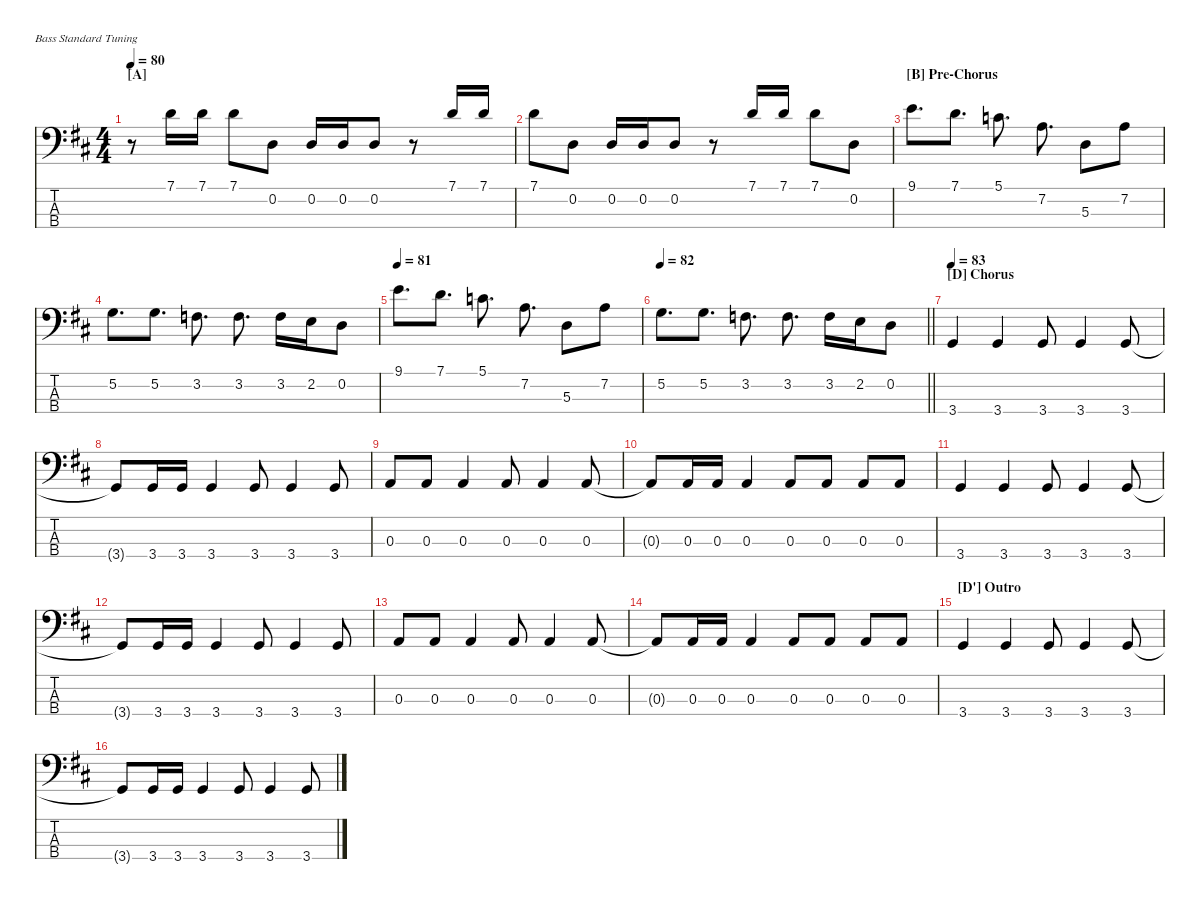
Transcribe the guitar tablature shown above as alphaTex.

\defaultSystemsLayout 4
\hideDynamics
\bracketExtendMode nobrackets
\singleTrackTrackNamePolicy hidden
\multiTrackTrackNamePolicy hidden
\otherSystemsTrackNameOrientation horizontal
\track ("Bass " "E-Bass") {defaultSystemsLayout 8 instrument electricbassfinger}
\staff {score tabs}
\tuning (G2 D2 A1 E1)
\ts (4 4)
\section ("A" "")
\tempo 80
\clef f4
\ks d
r.8{dy f beam Down} 7.1{acc forcenatural}.16{beam Down} 7.1{acc forcenatural}.16{beam Down} 7.1{acc forcenatural}.8{beam Down} 0.2{acc forcenatural}.8{beam Down} 0.2{acc forcenatural}.16{beam Up} 0.2{acc forcenatural}.16{beam Up} 0.2{acc forcenatural}.8{beam Up} r.8{beam Up} 7.1{acc forcenatural}.16{beam Down} 7.1{acc forcenatural}.16{beam Down} |
7.1{acc forcenatural}.8{beam Down} 0.2{acc forcenatural}.8{beam Down} 0.2{acc forcenatural}.16{beam Up} 0.2{acc forcenatural}.16{beam Up} 0.2{acc forcenatural}.8{beam Up} r.8{beam Up} 7.1{acc forcenatural}.16{beam Down} 7.1{acc forcenatural}.16{beam Down} 7.1{acc forcenatural}.8{beam Down} 0.2{acc forcenatural}.8{beam Down} |
\section ("B" "Pre-Chorus")
9.1{acc forcenatural}.8{d beam Down} 7.1{acc forcenatural}.8{d beam Down} 5.1{acc forcenatural}.8{d beam Down} 7.2{acc forcenatural}.8{d beam Down} 5.3{acc forcenatural}.8{beam Down} 7.2{acc forcenatural}.8{beam Down} |
5.2{acc forcenatural}.8{d beam Down} 5.2{acc forcenatural}.8{d beam Down} 3.2{acc forcenatural}.8{d beam Down} 3.2{acc forcenatural}.8{d beam Down} 3.2{acc forcenatural}.16{beam Down} 2.2{acc forcenatural}.16{beam Down} 0.2{acc forcenatural}.8{beam Down} |
\tempo 81
9.1{acc forcenatural}.8{d beam Down} 7.1{acc forcenatural}.8{d beam Down} 5.1{acc forcenatural}.8{d beam Down} 7.2{acc forcenatural}.8{d beam Down} 5.3{acc forcenatural}.8{beam Down} 7.2{acc forcenatural}.8{beam Down} |
\tempo 82
\barLineRight lightlight
5.2{acc forcenatural}.8{d beam Down} 5.2{acc forcenatural}.8{d beam Down} 3.2{acc forcenatural}.8{d beam Down} 3.2{acc forcenatural}.8{d beam Down} 3.2{acc forcenatural}.16{beam Down} 2.2{acc forcenatural}.16{beam Down} 0.2{acc forcenatural}.8{beam Down} |
\section ("D" "Chorus")
\tempo 83
3.4{acc forcenatural}.4{beam Up} 3.4{acc forcenatural}.4{beam Up} 3.4{acc forcenatural}.8{beam Up} 3.4{acc forcenatural}.4{beam Up} 3.4{acc forcenatural}.8{beam Up} |
3.4{t acc forcenatural}.8{beam Up} 3.4{acc forcenatural}.16{beam Up} 3.4{acc forcenatural}.16{beam Up} 3.4{acc forcenatural}.4{beam Up} 3.4{acc forcenatural}.8{beam Up} 3.4{acc forcenatural}.4{beam Up} 3.4{acc forcenatural}.8{beam Up} |
0.3{acc forcenatural}.8{beam Up} 0.3{acc forcenatural}.8{beam Up} 0.3{acc forcenatural}.4{beam Up} 0.3{acc forcenatural}.8{beam Up} 0.3{acc forcenatural}.4{beam Up} 0.3{acc forcenatural}.8{beam Up} |
0.3{t acc forcenatural}.8{beam Up} 0.3{acc forcenatural}.16{beam Up} 0.3{acc forcenatural}.16{beam Up} 0.3{acc forcenatural}.4{beam Up} 0.3{acc forcenatural}.8{beam Up} 0.3{acc forcenatural}.8{beam Up} 0.3{acc forcenatural}.8{beam Up} 0.3{acc forcenatural}.8{beam Up} |
3.4{acc forcenatural}.4{beam Up} 3.4{acc forcenatural}.4{beam Up} 3.4{acc forcenatural}.8{beam Up} 3.4{acc forcenatural}.4{beam Up} 3.4{acc forcenatural}.8{beam Up} |
3.4{t acc forcenatural}.8{beam Up} 3.4{acc forcenatural}.16{beam Up} 3.4{acc forcenatural}.16{beam Up} 3.4{acc forcenatural}.4{beam Up} 3.4{acc forcenatural}.8{beam Up} 3.4{acc forcenatural}.4{beam Up} 3.4{acc forcenatural}.8{beam Up} |
0.3{acc forcenatural}.8{beam Up} 0.3{acc forcenatural}.8{beam Up} 0.3{acc forcenatural}.4{beam Up} 0.3{acc forcenatural}.8{beam Up} 0.3{acc forcenatural}.4{beam Up} 0.3{acc forcenatural}.8{beam Up} |
0.3{t acc forcenatural}.8{beam Up} 0.3{acc forcenatural}.16{beam Up} 0.3{acc forcenatural}.16{beam Up} 0.3{acc forcenatural}.4{beam Up} 0.3{acc forcenatural}.8{beam Up} 0.3{acc forcenatural}.8{beam Up} 0.3{acc forcenatural}.8{beam Up} 0.3{acc forcenatural}.8{beam Up} |
\section ("D'" "Outro")
3.4{acc forcenatural}.4{beam Up} 3.4{acc forcenatural}.4{beam Up} 3.4{acc forcenatural}.8{beam Up} 3.4{acc forcenatural}.4{beam Up} 3.4{acc forcenatural}.8{beam Up} |
3.4{t acc forcenatural}.8{beam Up} 3.4{acc forcenatural}.16{beam Up} 3.4{acc forcenatural}.16{beam Up} 3.4{acc forcenatural}.4{beam Up} 3.4{acc forcenatural}.8{beam Up} 3.4{acc forcenatural}.4{beam Up} 3.4{acc forcenatural}.8{beam Up}
